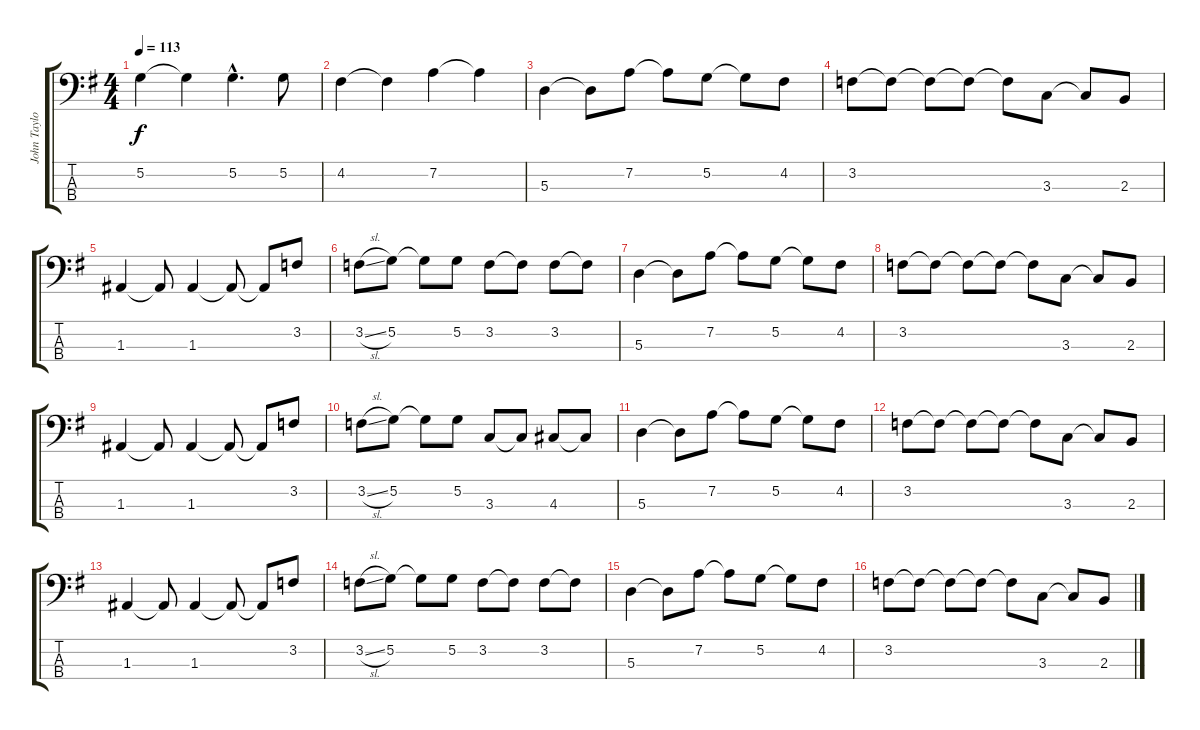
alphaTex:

\track ("John Taylor" "John Taylo") {instrument electricbassfinger}
\staff {score tabs}
\tuning (G2 D2 A1 E1) {hide}
\ts (4 4)
\tempo 113
\clef f4
\ks g
5.2.4{dy f} 5.2{t}.4 5.2{hac}.4{d} 5.2.8 |
4.2.4 4.2{t}.4 7.2.4 7.2{t}.4 |
5.3.4 5.3{t}.8 7.2.8 7.2{t}.8 5.2.8 5.2{t}.8 4.2.8 |
3.2.8 3.2{t}.8 3.2{t}.8 3.2{t}.8 3.2{t}.8 3.3.8 3.3{t}.8 2.3.8 |
1.3.4 1.3{t}.8 1.3.4 1.3{t}.8 1.3{t}.8 3.2.8 |
3.2{sl}.8 5.2.8 5.2{t}.8 5.2.8 3.2.8 3.2{t}.8 3.2.8 3.2{t}.8 |
5.3.4 5.3{t}.8 7.2.8 7.2{t}.8 5.2.8 5.2{t}.8 4.2.8 |
3.2.8 3.2{t}.8 3.2{t}.8 3.2{t}.8 3.2{t}.8 3.3.8 3.3{t}.8 2.3.8 |
1.3.4 1.3{t}.8 1.3.4 1.3{t}.8 1.3{t}.8 3.2.8 |
3.2{sl}.8 5.2.8 5.2{t}.8 5.2.8 3.3.8 3.3{t}.8 4.3.8 4.3{t}.8 |
5.3.4 5.3{t}.8 7.2.8 7.2{t}.8 5.2.8 5.2{t}.8 4.2.8 |
3.2.8 3.2{t}.8 3.2{t}.8 3.2{t}.8 3.2{t}.8 3.3.8 3.3{t}.8 2.3.8 |
1.3.4 1.3{t}.8 1.3.4 1.3{t}.8 1.3{t}.8 3.2.8 |
3.2{sl}.8 5.2.8 5.2{t}.8 5.2.8 3.2.8 3.2{t}.8 3.2.8 3.2{t}.8 |
5.3.4 5.3{t}.8 7.2.8 7.2{t}.8 5.2.8 5.2{t}.8 4.2.8 |
3.2.8 3.2{t}.8 3.2{t}.8 3.2{t}.8 3.2{t}.8 3.3.8 3.3{t}.8 2.3.8
